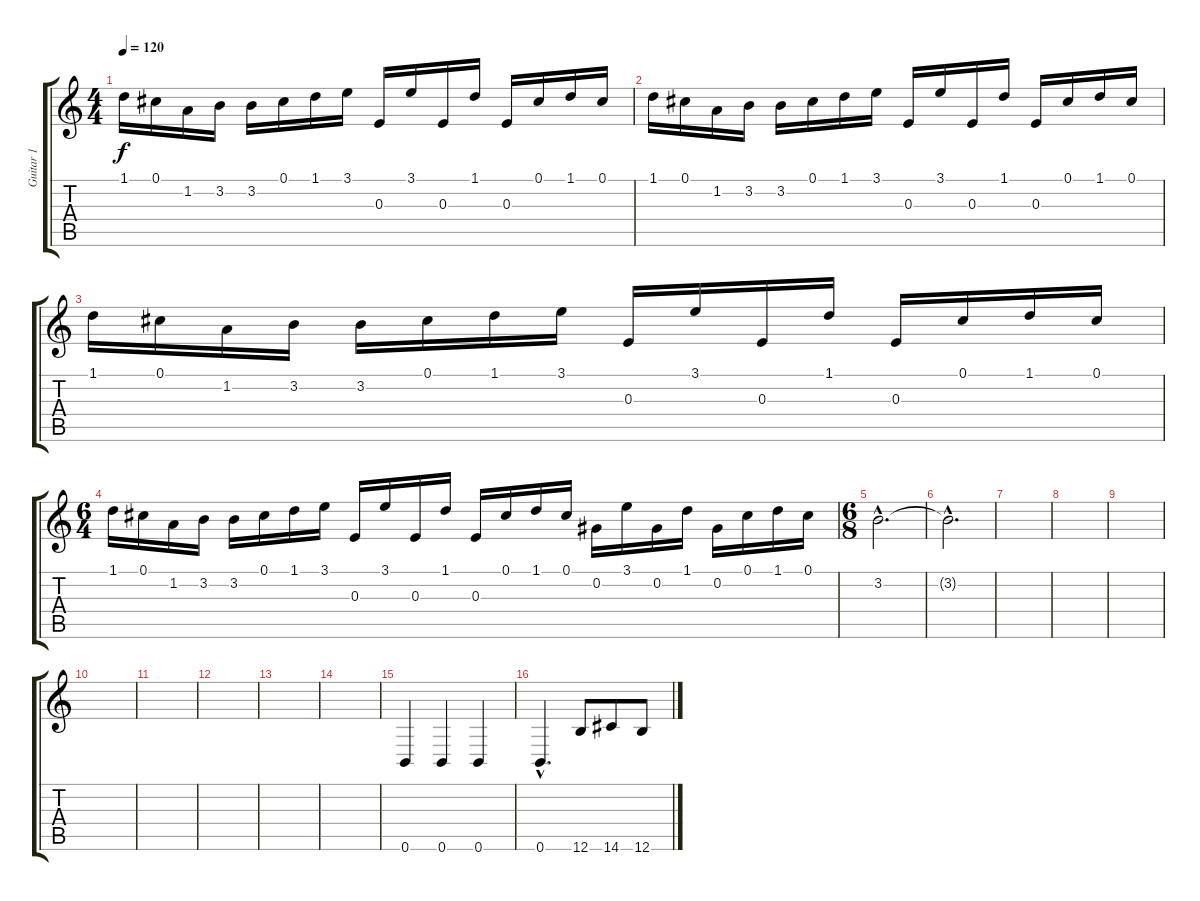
\track ("Guitar 1" "Guitar 1") {instrument distortionguitar}
\staff {score tabs}
\tuning (Db4 Ab3 E3 B2 Gb2 B1) {hide}
\ts (4 4)
\tempo 120
\clef g2
\ks c
1.1.16{dy f} 0.1.16 1.2.16 3.2.16 3.2.16 0.1.16 1.1.16 3.1.16 0.3.16 3.1.16 0.3.16 1.1.16 0.3.16 0.1.16 1.1.16 0.1.16 |
1.1.16 0.1.16 1.2.16 3.2.16 3.2.16 0.1.16 1.1.16 3.1.16 0.3.16 3.1.16 0.3.16 1.1.16 0.3.16 0.1.16 1.1.16 0.1.16 |
1.1.16 0.1.16 1.2.16 3.2.16 3.2.16 0.1.16 1.1.16 3.1.16 0.3.16 3.1.16 0.3.16 1.1.16 0.3.16 0.1.16 1.1.16 0.1.16 |
\ts (6 4)
1.1.16 0.1.16 1.2.16 3.2.16 3.2.16 0.1.16 1.1.16 3.1.16 0.3.16 3.1.16 0.3.16 1.1.16 0.3.16 0.1.16 1.1.16 0.1.16 0.2.16 3.1.16 0.2.16 1.1.16 0.2.16 0.1.16 1.1.16 0.1.16 |
\ts (6 8)
3.2{hac}.2{d} |
3.2{hac t}.2{d} |
|
|
|
|
|
|
|
|
0.6.4 0.6.4 0.6.4 |
0.6{hac}.4{d} 12.6.8 14.6.8 12.6.8
